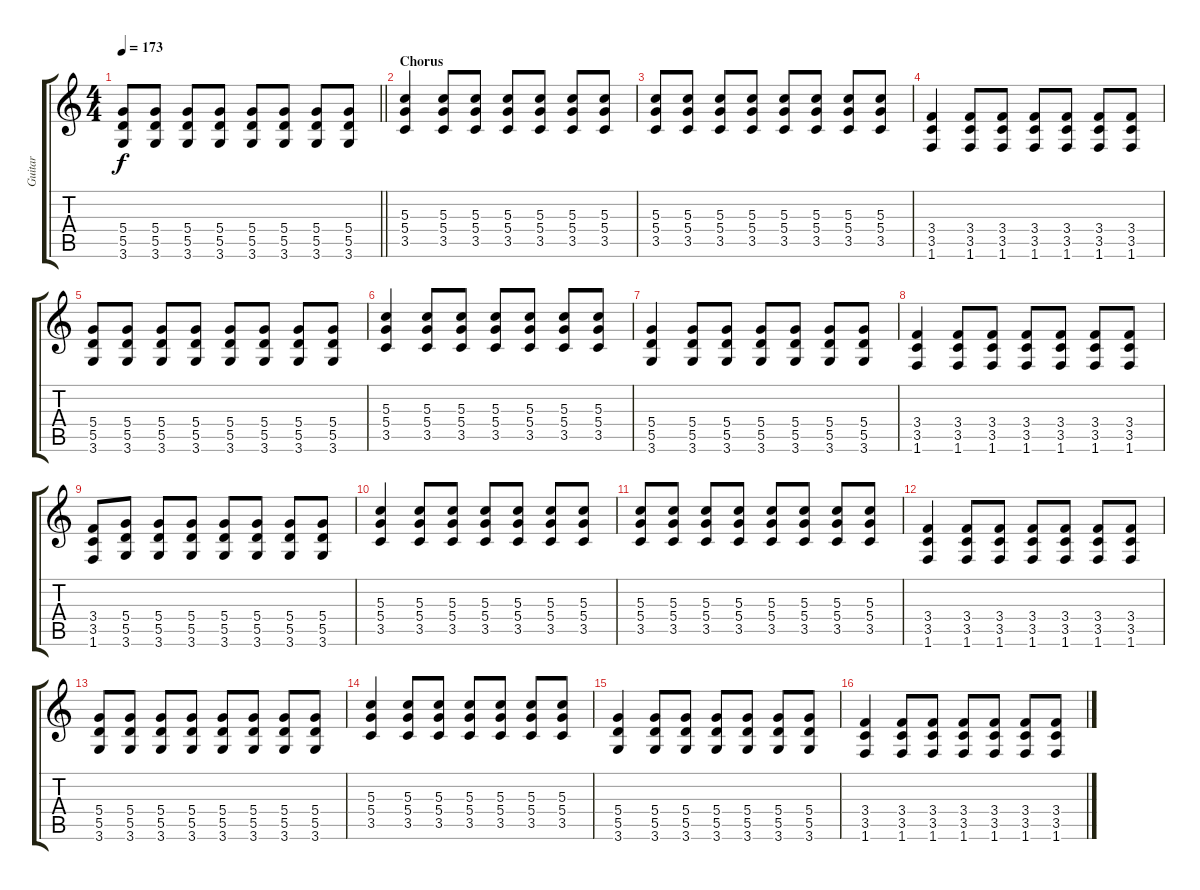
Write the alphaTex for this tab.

\track ("Guitar" "Guitar") {instrument distortionguitar}
\staff {score tabs}
\tuning (E4 B3 G3 D3 A2 E2) {hide}
\ts (4 4)
\tempo 173
\clef g2
\barLineRight lightlight
\ks c
(5.4 5.5 3.6).8{dy f} (5.4 5.5 3.6).8 (5.4 5.5 3.6).8 (5.4 5.5 3.6).8 (5.4 5.5 3.6).8 (5.4 5.5 3.6).8 (5.4 5.5 3.6).8 (5.4 5.5 3.6).8 |
\section ("" "Chorus")
(5.3 5.4 3.5).4 (5.3 5.4 3.5).8 (5.3 5.4 3.5).8 (5.3 5.4 3.5).8 (5.3 5.4 3.5).8 (5.3 5.4 3.5).8 (5.3 5.4 3.5).8 |
(5.3 5.4 3.5).8 (5.3 5.4 3.5).8 (5.3 5.4 3.5).8 (5.3 5.4 3.5).8 (5.3 5.4 3.5).8 (5.3 5.4 3.5).8 (5.3 5.4 3.5).8 (5.3 5.4 3.5).8 |
(3.4 3.5 1.6).4 (3.4 3.5 1.6).8 (3.4 3.5 1.6).8 (3.4 3.5 1.6).8 (3.4 3.5 1.6).8 (3.4 3.5 1.6).8 (3.4 3.5 1.6).8 |
(5.4 5.5 3.6).8 (5.4 5.5 3.6).8 (5.4 5.5 3.6).8 (5.4 5.5 3.6).8 (5.4 5.5 3.6).8 (5.4 5.5 3.6).8 (5.4 5.5 3.6).8 (5.4 5.5 3.6).8 |
(5.3 5.4 3.5).4 (5.3 5.4 3.5).8 (5.3 5.4 3.5).8 (5.3 5.4 3.5).8 (5.3 5.4 3.5).8 (5.3 5.4 3.5).8 (5.3 5.4 3.5).8 |
(5.4 5.5 3.6).4 (5.4 5.5 3.6).8 (5.4 5.5 3.6).8 (5.4 5.5 3.6).8 (5.4 5.5 3.6).8 (5.4 5.5 3.6).8 (5.4 5.5 3.6).8 |
(3.4 3.5 1.6).4 (3.4 3.5 1.6).8 (3.4 3.5 1.6).8 (3.4 3.5 1.6).8 (3.4 3.5 1.6).8 (3.4 3.5 1.6).8 (3.4 3.5 1.6).8 |
(3.4 3.5 1.6).8 (5.4 5.5 3.6).8 (5.4 5.5 3.6).8 (5.4 5.5 3.6).8 (5.4 5.5 3.6).8 (5.4 5.5 3.6).8 (5.4 5.5 3.6).8 (5.4 5.5 3.6).8 |
(5.3 5.4 3.5).4 (5.3 5.4 3.5).8 (5.3 5.4 3.5).8 (5.3 5.4 3.5).8 (5.3 5.4 3.5).8 (5.3 5.4 3.5).8 (5.3 5.4 3.5).8 |
(5.3 5.4 3.5).8 (5.3 5.4 3.5).8 (5.3 5.4 3.5).8 (5.3 5.4 3.5).8 (5.3 5.4 3.5).8 (5.3 5.4 3.5).8 (5.3 5.4 3.5).8 (5.3 5.4 3.5).8 |
(3.4 3.5 1.6).4 (3.4 3.5 1.6).8 (3.4 3.5 1.6).8 (3.4 3.5 1.6).8 (3.4 3.5 1.6).8 (3.4 3.5 1.6).8 (3.4 3.5 1.6).8 |
(5.4 5.5 3.6).8 (5.4 5.5 3.6).8 (5.4 5.5 3.6).8 (5.4 5.5 3.6).8 (5.4 5.5 3.6).8 (5.4 5.5 3.6).8 (5.4 5.5 3.6).8 (5.4 5.5 3.6).8 |
(5.3 5.4 3.5).4 (5.3 5.4 3.5).8 (5.3 5.4 3.5).8 (5.3 5.4 3.5).8 (5.3 5.4 3.5).8 (5.3 5.4 3.5).8 (5.3 5.4 3.5).8 |
(5.4 5.5 3.6).4 (5.4 5.5 3.6).8 (5.4 5.5 3.6).8 (5.4 5.5 3.6).8 (5.4 5.5 3.6).8 (5.4 5.5 3.6).8 (5.4 5.5 3.6).8 |
(3.4 3.5 1.6).4 (3.4 3.5 1.6).8 (3.4 3.5 1.6).8 (3.4 3.5 1.6).8 (3.4 3.5 1.6).8 (3.4 3.5 1.6).8 (3.4 3.5 1.6).8
